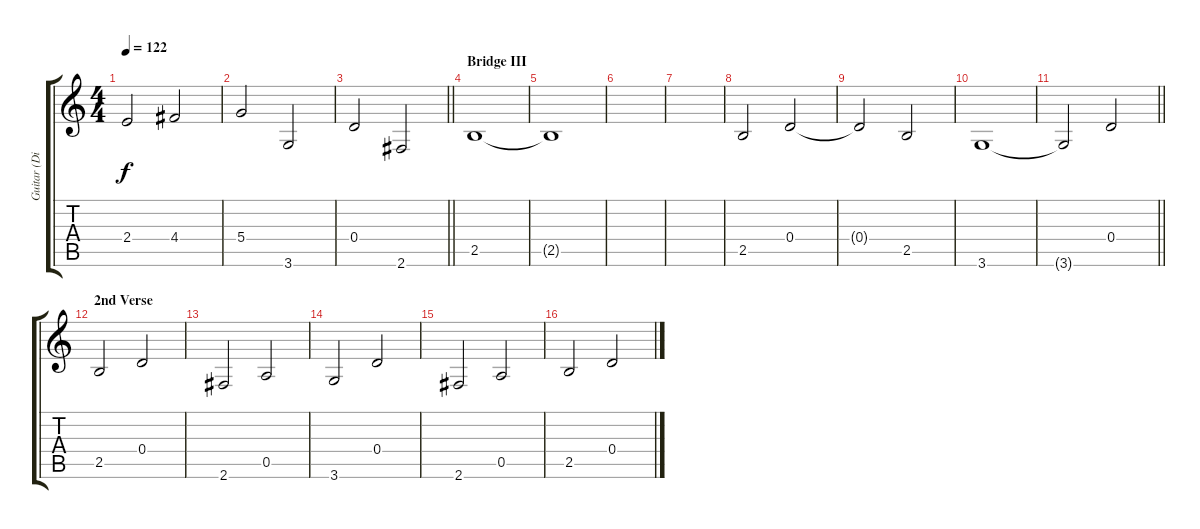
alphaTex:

\track ("Guitar (Die)" "Guitar (Di") {instrument electricguitarclean}
\staff {score tabs}
\tuning (E4 B3 G3 D3 A2 E2) {hide}
\ts (4 4)
\tempo 122
\clef g2
\ks c
2.4.2{dy f} 4.4.2 |
5.4.2 3.6.2 |
\barLineRight lightlight
0.4.2 2.6.2 |
\section ("" "Bridge III")
2.5.1 |
2.5{t}.1 |
|
|
2.5.2 0.4.2 |
0.4{t}.2 2.5.2 |
3.6.1 |
\barLineRight lightlight
3.6{t}.2 0.4.2 |
\section ("" "2nd Verse")
2.5.2 0.4.2 |
2.6.2 0.5.2 |
3.6.2 0.4.2 |
2.6.2 0.5.2 |
2.5.2 0.4.2
